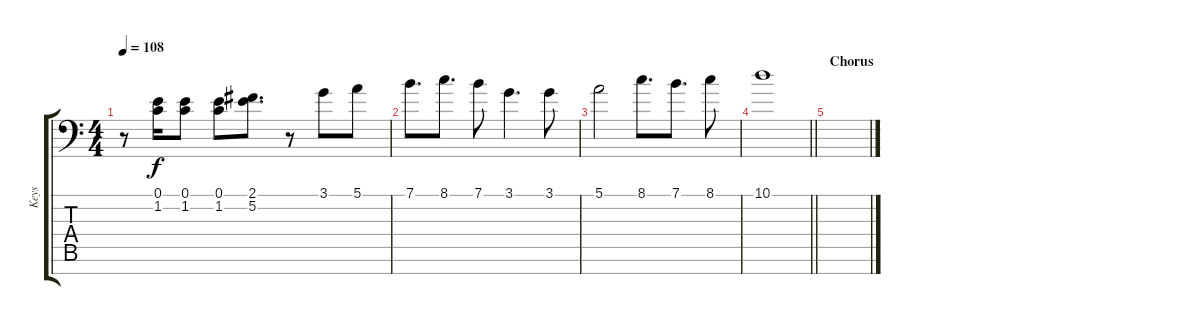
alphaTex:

\track ("Keys" "Keys") {instrument vibraphone}
\staff {score tabs}
\tuning (E4 B3 G3 D3 A2 E2 C-1) {hide}
\ts (4 4)
\tempo 108
\clef f4
\ks c
r.8{dy f} (0.1 1.2).16 (0.1 1.2).8 (0.1 1.2).8 (2.1 5.2).8{d} r.8 3.1.8 5.1.8 |
7.1.8{d} 8.1.8{d} 7.1.8 3.1.4{d} 3.1.8 |
5.1.2 8.1.8{d} 7.1.8{d} 8.1.8 |
\barLineRight lightlight
10.1.1 |
\section ("" "Chorus")
